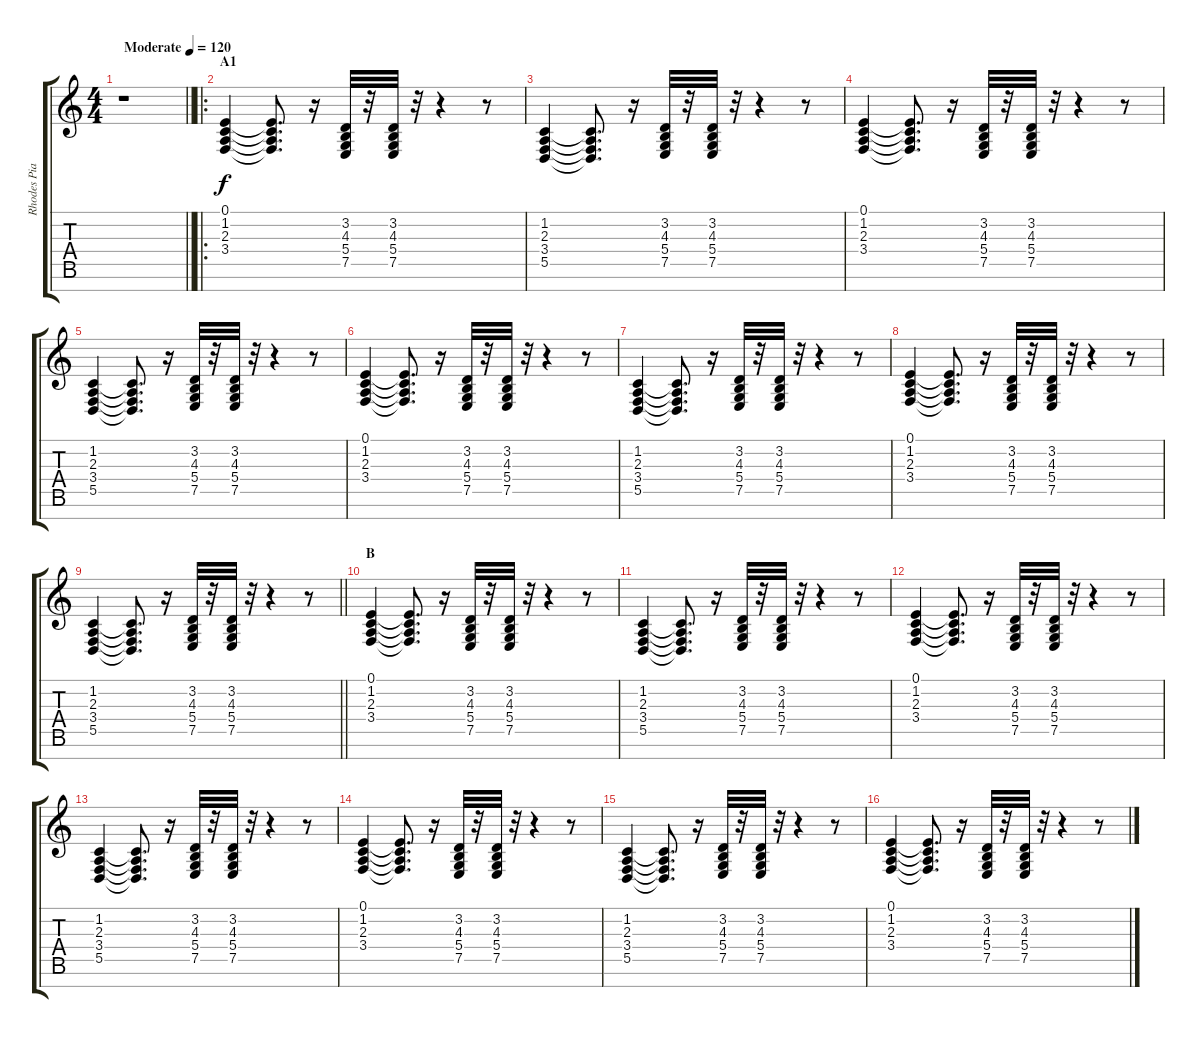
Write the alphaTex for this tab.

\track ("Rhodes Piano" "Rhodes Pia") {instrument electricpiano1}
\staff {score tabs}
\tuning (E4 B3 G3 D3 A2 E2 B1) {hide}
\ts (4 4)
\tempo (120 "Moderate")
\clef g2
\barLineRight lightlight
\ks c
r.1{dy f instrument electricpiano1} |
\ro
\section ("" "A1")
(0.1 1.2 2.3 3.4).4 (0.1{t} 1.2{t} 2.3{t} 3.4{t}).8{d} r.16 (3.2 4.3 5.4 7.5).32 r.32 (3.2 4.3 5.4 7.5).32 r.32 r.4 r.8 |
(1.2 2.3 3.4 5.5).4 (1.2{t} 2.3{t} 3.4{t} 5.5{t}).8{d} r.16 (3.2 4.3 5.4 7.5).32 r.32 (3.2 4.3 5.4 7.5).32 r.32 r.4 r.8 |
(0.1 1.2 2.3 3.4).4 (0.1{t} 1.2{t} 2.3{t} 3.4{t}).8{d} r.16 (3.2 4.3 5.4 7.5).32 r.32 (3.2 4.3 5.4 7.5).32 r.32 r.4 r.8 |
(1.2 2.3 3.4 5.5).4 (1.2{t} 2.3{t} 3.4{t} 5.5{t}).8{d} r.16 (3.2 4.3 5.4 7.5).32 r.32 (3.2 4.3 5.4 7.5).32 r.32 r.4 r.8 |
(0.1 1.2 2.3 3.4).4 (0.1{t} 1.2{t} 2.3{t} 3.4{t}).8{d} r.16 (3.2 4.3 5.4 7.5).32 r.32 (3.2 4.3 5.4 7.5).32 r.32 r.4 r.8 |
(1.2 2.3 3.4 5.5).4 (1.2{t} 2.3{t} 3.4{t} 5.5{t}).8{d} r.16 (3.2 4.3 5.4 7.5).32 r.32 (3.2 4.3 5.4 7.5).32 r.32 r.4 r.8 |
(0.1 1.2 2.3 3.4).4 (0.1{t} 1.2{t} 2.3{t} 3.4{t}).8{d} r.16 (3.2 4.3 5.4 7.5).32 r.32 (3.2 4.3 5.4 7.5).32 r.32 r.4 r.8 |
\barLineRight lightlight
(1.2 2.3 3.4 5.5).4 (1.2{t} 2.3{t} 3.4{t} 5.5{t}).8{d} r.16 (3.2 4.3 5.4 7.5).32 r.32 (3.2 4.3 5.4 7.5).32 r.32 r.4 r.8 |
\section ("" "B")
(0.1 1.2 2.3 3.4).4 (0.1{t} 1.2{t} 2.3{t} 3.4{t}).8{d} r.16 (3.2 4.3 5.4 7.5).32 r.32 (3.2 4.3 5.4 7.5).32 r.32 r.4 r.8 |
(1.2 2.3 3.4 5.5).4 (1.2{t} 2.3{t} 3.4{t} 5.5{t}).8{d} r.16 (3.2 4.3 5.4 7.5).32 r.32 (3.2 4.3 5.4 7.5).32 r.32 r.4 r.8 |
(0.1 1.2 2.3 3.4).4 (0.1{t} 1.2{t} 2.3{t} 3.4{t}).8{d} r.16 (3.2 4.3 5.4 7.5).32 r.32 (3.2 4.3 5.4 7.5).32 r.32 r.4 r.8 |
(1.2 2.3 3.4 5.5).4 (1.2{t} 2.3{t} 3.4{t} 5.5{t}).8{d} r.16 (3.2 4.3 5.4 7.5).32 r.32 (3.2 4.3 5.4 7.5).32 r.32 r.4 r.8 |
(0.1 1.2 2.3 3.4).4 (0.1{t} 1.2{t} 2.3{t} 3.4{t}).8{d} r.16 (3.2 4.3 5.4 7.5).32 r.32 (3.2 4.3 5.4 7.5).32 r.32 r.4 r.8 |
(1.2 2.3 3.4 5.5).4 (1.2{t} 2.3{t} 3.4{t} 5.5{t}).8{d} r.16 (3.2 4.3 5.4 7.5).32 r.32 (3.2 4.3 5.4 7.5).32 r.32 r.4 r.8 |
(0.1 1.2 2.3 3.4).4 (0.1{t} 1.2{t} 2.3{t} 3.4{t}).8{d} r.16 (3.2 4.3 5.4 7.5).32 r.32 (3.2 4.3 5.4 7.5).32 r.32 r.4 r.8
